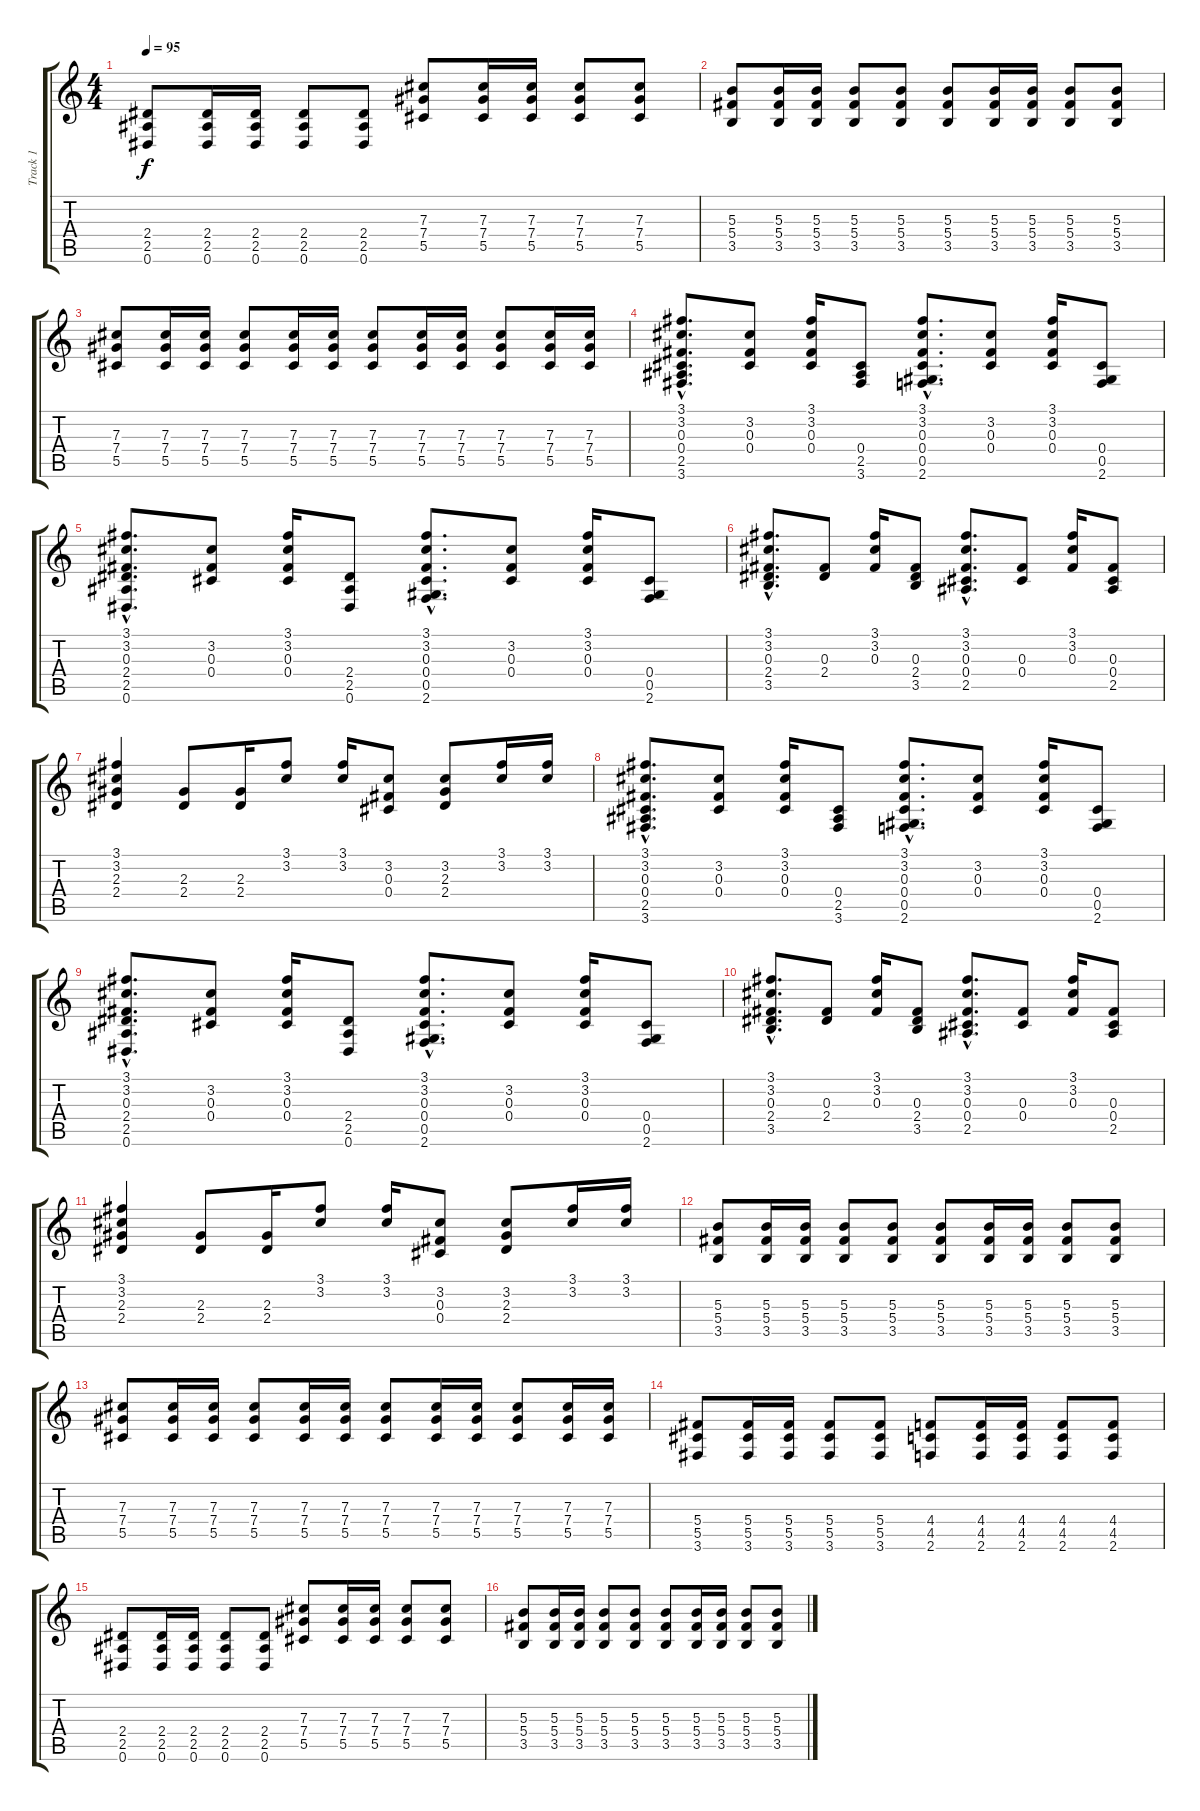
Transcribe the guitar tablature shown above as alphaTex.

\track ("Track 1" "Track 1") {instrument acousticguitarsteel}
\staff {score tabs}
\tuning (Eb4 Bb3 Gb3 Db3 Ab2 Eb2) {hide}
\ts (4 4)
\tempo 95
\clef g2
\ks c
(2.4 2.5 0.6).8{dy f} (2.4 2.5 0.6).16 (2.4 2.5 0.6).16 (2.4 2.5 0.6).8 (2.4 2.5 0.6).8 (7.3 7.4 5.5).8 (7.3 7.4 5.5).16 (7.3 7.4 5.5).16 (7.3 7.4 5.5).8 (7.3 7.4 5.5).8 |
(5.3 5.4 3.5).8 (5.3 5.4 3.5).16 (5.3 5.4 3.5).16 (5.3 5.4 3.5).8 (5.3 5.4 3.5).8 (5.3 5.4 3.5).8 (5.3 5.4 3.5).16 (5.3 5.4 3.5).16 (5.3 5.4 3.5).8 (5.3 5.4 3.5).8 |
(7.3 7.4 5.5).8 (7.3 7.4 5.5).16 (7.3 7.4 5.5).16 (7.3 7.4 5.5).8 (7.3 7.4 5.5).16 (7.3 7.4 5.5).16 (7.3 7.4 5.5).8 (7.3 7.4 5.5).16 (7.3 7.4 5.5).16 (7.3 7.4 5.5).8 (7.3 7.4 5.5).16 (7.3 7.4 5.5).16 |
(3.1{hac} 3.2{hac} 0.3{hac} 0.4{hac} 2.5{hac} 3.6{hac}).8{d} (3.2 0.3 0.4).8 (3.1 3.2 0.3 0.4).16 (0.4 2.5 3.6).8 (3.1{hac} 3.2{hac} 0.3{hac} 0.4{hac} 0.5{hac} 2.6{hac}).8{d} (3.2 0.3 0.4).8 (3.1 3.2 0.3 0.4).16 (0.4 0.5 2.6).8 |
(3.1{hac} 3.2{hac} 0.3{hac} 2.4{hac} 2.5{hac} 0.6{hac}).8{d} (3.2 0.3 0.4).8 (3.1 3.2 0.3 0.4).16 (2.4 2.5 0.6).8 (3.1{hac} 3.2{hac} 0.3{hac} 0.4{hac} 0.5{hac} 2.6{hac}).8{d} (3.2 0.3 0.4).8 (3.1 3.2 0.3 0.4).16 (0.4 0.5 2.6).8 |
(3.1{hac} 3.2{hac} 0.3{hac} 2.4{hac} 3.5{hac}).8{d} (0.3 2.4).8 (3.1 3.2 0.3).16 (0.3 2.4 3.5).8 (3.1{hac} 3.2{hac} 0.3{hac} 0.4{hac} 2.5{hac}).8{d} (0.3 0.4).8 (3.1 3.2 0.3).16 (0.3 0.4 2.5).8 |
(3.1 3.2 2.3 2.4).4 (2.3 2.4).8 (2.3 2.4).16 (3.1 3.2).8 (3.1 3.2).16 (3.2 0.3 0.4).8 (3.2 2.3 2.4).8 (3.1 3.2).16 (3.1 3.2).16 |
(3.1{hac} 3.2{hac} 0.3{hac} 0.4{hac} 2.5{hac} 3.6{hac}).8{d} (3.2 0.3 0.4).8 (3.1 3.2 0.3 0.4).16 (0.4 2.5 3.6).8 (3.1{hac} 3.2{hac} 0.3{hac} 0.4{hac} 0.5{hac} 2.6{hac}).8{d} (3.2 0.3 0.4).8 (3.1 3.2 0.3 0.4).16 (0.4 0.5 2.6).8 |
(3.1{hac} 3.2{hac} 0.3{hac} 2.4{hac} 2.5{hac} 0.6{hac}).8{d} (3.2 0.3 0.4).8 (3.1 3.2 0.3 0.4).16 (2.4 2.5 0.6).8 (3.1{hac} 3.2{hac} 0.3{hac} 0.4{hac} 0.5{hac} 2.6{hac}).8{d} (3.2 0.3 0.4).8 (3.1 3.2 0.3 0.4).16 (0.4 0.5 2.6).8 |
(3.1{hac} 3.2{hac} 0.3{hac} 2.4{hac} 3.5{hac}).8{d} (0.3 2.4).8 (3.1 3.2 0.3).16 (0.3 2.4 3.5).8 (3.1{hac} 3.2{hac} 0.3{hac} 0.4{hac} 2.5{hac}).8{d} (0.3 0.4).8 (3.1 3.2 0.3).16 (0.3 0.4 2.5).8 |
(3.1 3.2 2.3 2.4).4 (2.3 2.4).8 (2.3 2.4).16 (3.1 3.2).8 (3.1 3.2).16 (3.2 0.3 0.4).8 (3.2 2.3 2.4).8 (3.1 3.2).16 (3.1 3.2).16 |
(5.3 5.4 3.5).8 (5.3 5.4 3.5).16 (5.3 5.4 3.5).16 (5.3 5.4 3.5).8 (5.3 5.4 3.5).8 (5.3 5.4 3.5).8 (5.3 5.4 3.5).16 (5.3 5.4 3.5).16 (5.3 5.4 3.5).8 (5.3 5.4 3.5).8 |
(7.3 7.4 5.5).8 (7.3 7.4 5.5).16 (7.3 7.4 5.5).16 (7.3 7.4 5.5).8 (7.3 7.4 5.5).16 (7.3 7.4 5.5).16 (7.3 7.4 5.5).8 (7.3 7.4 5.5).16 (7.3 7.4 5.5).16 (7.3 7.4 5.5).8 (7.3 7.4 5.5).16 (7.3 7.4 5.5).16 |
(5.4 5.5 3.6).8 (5.4 5.5 3.6).16 (5.4 5.5 3.6).16 (5.4 5.5 3.6).8 (5.4 5.5 3.6).8 (4.4 4.5 2.6).8 (4.4 4.5 2.6).16 (4.4 4.5 2.6).16 (4.4 4.5 2.6).8 (4.4 4.5 2.6).8 |
(2.4 2.5 0.6).8 (2.4 2.5 0.6).16 (2.4 2.5 0.6).16 (2.4 2.5 0.6).8 (2.4 2.5 0.6).8 (7.3 7.4 5.5).8 (7.3 7.4 5.5).16 (7.3 7.4 5.5).16 (7.3 7.4 5.5).8 (7.3 7.4 5.5).8 |
(5.3 5.4 3.5).8 (5.3 5.4 3.5).16 (5.3 5.4 3.5).16 (5.3 5.4 3.5).8 (5.3 5.4 3.5).8 (5.3 5.4 3.5).8 (5.3 5.4 3.5).16 (5.3 5.4 3.5).16 (5.3 5.4 3.5).8 (5.3 5.4 3.5).8
